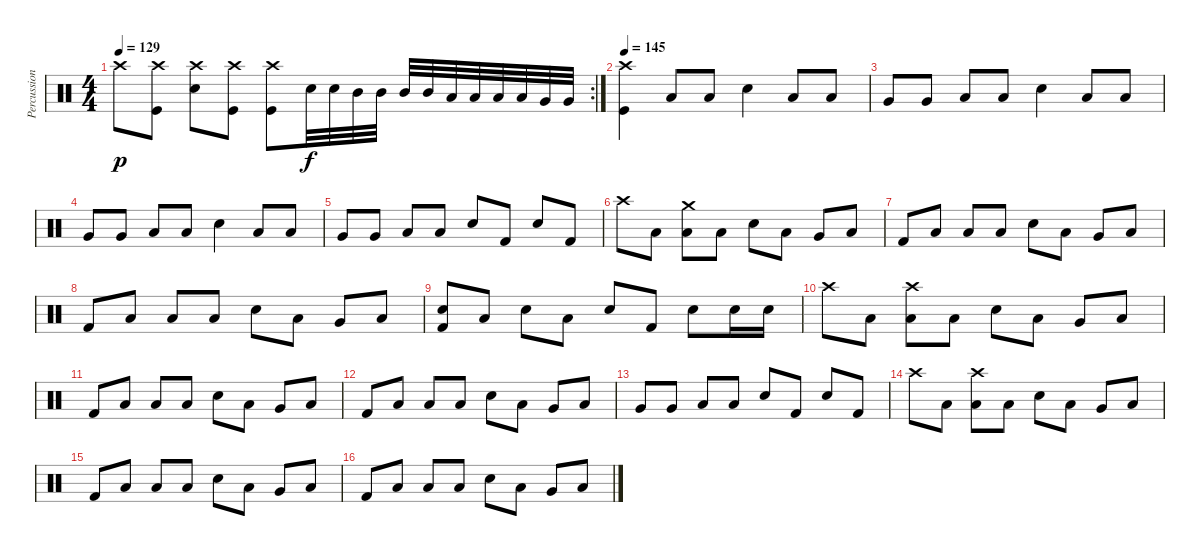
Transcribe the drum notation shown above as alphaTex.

\track ("Percussions" "Percussion") {instrument percussion}
\staff {score}
\articulation defaults
\rc 2
\ts (4 4)
\tempo 129
\clef neutral
\ks c "Crash high (hit)".8{dy p}
("Crash high (hit)" "Kick (hit)").8 ("Crash high (hit)" "Snare (hit) 2").8 ("Crash high (hit)" "Kick (hit)").8 ("Crash high (hit)" "Kick (hit)").8 "Snare (hit) 2".32{dy f} "Snare (hit) 2".32 "Mid Tom (hit)".32 "Mid Tom (hit)".32 "Mid Tom (hit)".32 "Mid Tom (hit)".32 "Low Tom (hit)".32 "Low Tom (hit)".32 "Low Tom (hit)".32 "Low Tom (hit)".32 "Very Low Tom (hit)".32 "Very Low Tom (hit)".32 |
\tempo 145
("Crash high (hit)" "Kick (hit)").4{volume 9} "Low Floor Tom (hit)".8 "Low Floor Tom (hit)".8 "Snare (hit) 2".4 "Low Floor Tom (hit)".8 "Low Floor Tom (hit)".8 |
"Very Low Tom (hit)".8 "Very Low Tom (hit)".8 "Low Tom (hit)".8 "Low Tom (hit)".8 "Snare (hit) 2".4 "Low Floor Tom (hit)".8 "Low Floor Tom (hit)".8 |
"Very Low Tom (hit)".8 "Very Low Tom (hit)".8 "Low Tom (hit)".8 "Low Tom (hit)".8 "Snare (hit) 2".4 "Low Floor Tom (hit)".8 "Low Floor Tom (hit)".8 |
"Very Low Tom (hit)".8 "Very Low Tom (hit)".8 "Low Tom (hit)".8 "Low Tom (hit)".8 "Snare (hit) 2".8 "Kick (hit) 2".8 "Snare (hit) 2".8 "Kick (hit) 2".8 |
"Crash high (hit)".8 "Low Floor Tom (hit)".8 ("Crash medium (hit)" "Low Floor Tom (hit)").8 "Low Floor Tom (hit)".8 "Snare (hit) 2".8 "Low Floor Tom (hit)".8 "Very Low Tom (hit)".8 "Low Tom (hit)".8 |
"Kick (hit) 2".8 "Low Floor Tom (hit)".8 "Low Floor Tom (hit)".8 "Low Floor Tom (hit)".8 "Snare (hit) 2".8 "Low Floor Tom (hit)".8 "Very Low Tom (hit)".8 "Low Tom (hit)".8 |
"Kick (hit) 2".8 "Low Floor Tom (hit)".8 "Low Floor Tom (hit)".8 "Low Floor Tom (hit)".8 "Snare (hit) 2".8 "Low Floor Tom (hit)".8 "Very Low Tom (hit)".8 "Low Tom (hit)".8 |
("Snare (hit) 2" "Kick (hit) 2").8 "Low Floor Tom (hit)".8 "Snare (hit) 2".8 "Low Floor Tom (hit)".8 "Snare (hit) 2".8 "Kick (hit) 2".8 "Snare (hit) 2".8 "Snare (hit) 2".16 "Snare (hit) 2".16 |
"Crash high (hit)".8 "Low Floor Tom (hit)".8 ("Crash high (hit)" "Low Floor Tom (hit)").8 "Low Floor Tom (hit)".8 "Snare (hit) 2".8 "Low Floor Tom (hit)".8 "Very Low Tom (hit)".8 "Low Tom (hit)".8 |
"Kick (hit) 2".8 "Low Floor Tom (hit)".8 "Low Floor Tom (hit)".8 "Low Floor Tom (hit)".8 "Snare (hit) 2".8 "Low Floor Tom (hit)".8 "Very Low Tom (hit)".8 "Low Tom (hit)".8 |
"Kick (hit) 2".8 "Low Floor Tom (hit)".8 "Low Floor Tom (hit)".8 "Low Floor Tom (hit)".8 "Snare (hit) 2".8 "Low Floor Tom (hit)".8 "Very Low Tom (hit)".8 "Low Tom (hit)".8 |
"Very Low Tom (hit)".8 "Very Low Tom (hit)".8 "Low Tom (hit)".8 "Low Tom (hit)".8 "Snare (hit) 2".8 "Kick (hit) 2".8 "Snare (hit) 2".8 "Kick (hit) 2".8 |
"Crash high (hit)".8 "Low Floor Tom (hit)".8 ("Crash high (hit)" "Low Floor Tom (hit)").8 "Low Floor Tom (hit)".8 "Snare (hit) 2".8 "Low Floor Tom (hit)".8 "Very Low Tom (hit)".8 "Low Tom (hit)".8 |
"Kick (hit) 2".8 "Low Floor Tom (hit)".8 "Low Floor Tom (hit)".8 "Low Floor Tom (hit)".8 "Snare (hit) 2".8 "Low Floor Tom (hit)".8 "Very Low Tom (hit)".8 "Low Tom (hit)".8 |
"Kick (hit) 2".8 "Low Floor Tom (hit)".8 "Low Floor Tom (hit)".8 "Low Floor Tom (hit)".8 "Snare (hit) 2".8 "Low Floor Tom (hit)".8 "Very Low Tom (hit)".8 "Low Tom (hit)".8
